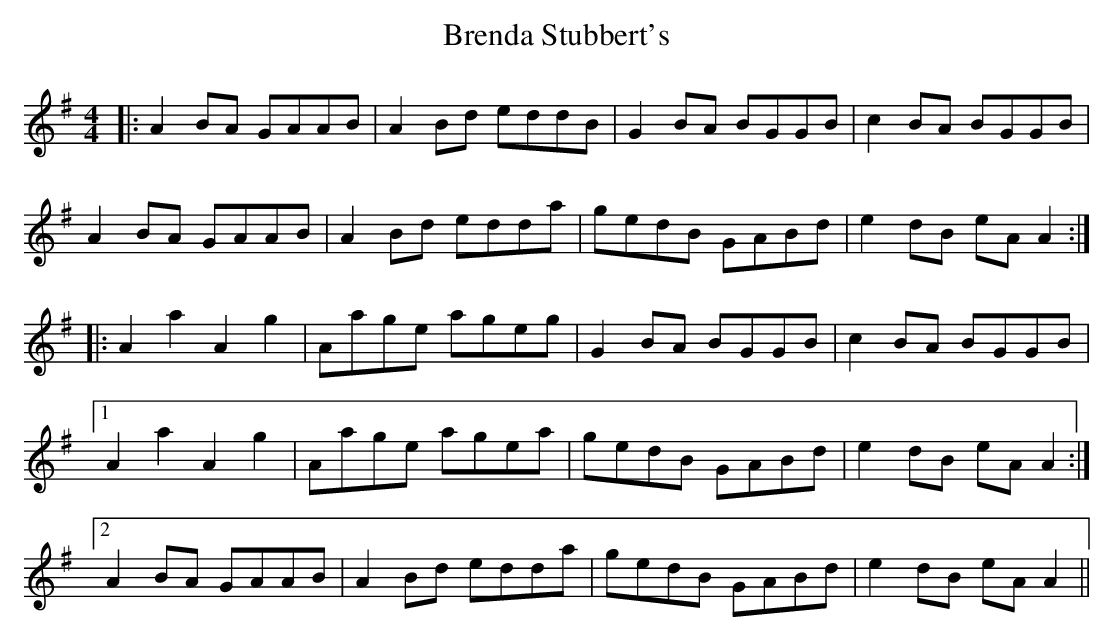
X:1
T:Brenda Stubbert's
M:4/4
L:1/8
K:G
|:A2BA GAAB|A2Bd eddB|G2BA BGGB|c2BA BGGB|
A2BA GAAB|A2Bd edda|gedB GABd|e2dB eAA2:|
|:A2a2 A2g2|Aage ageg|G2BA BGGB|c2BA BGGB|
[1 A2a2 A2g2|Aage agea|gedB GABd|e2dB eAA2:|
[2 A2BA GAAB|A2Bd edda|gedB GABd|e2dB eAA2||
